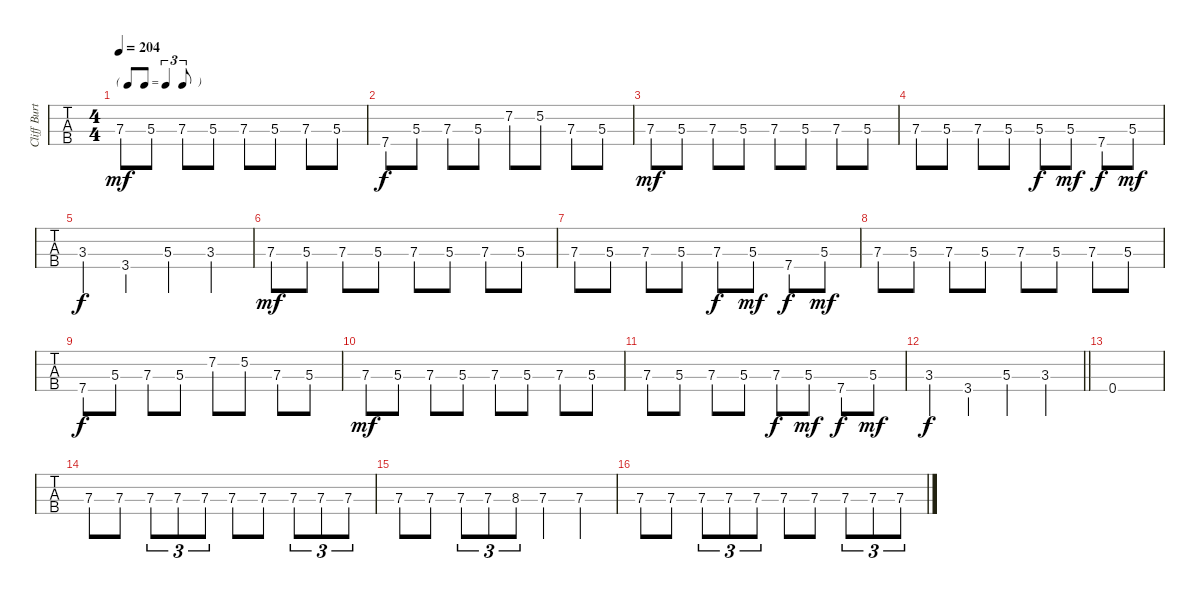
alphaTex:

\track ("Cliff Burton/Jason Newsted" "Cliff Burt") {instrument electricbassfinger}
\staff {tabs}
\tuning (G2 D2 A1 E1) {hide}
\ts (4 4)
\tf triplet8th
\tempo 204
\clef f4
\ks c
7.3.8{dy mf} 5.3.8 7.3.8 5.3.8 7.3.8 5.3.8 7.3.8 5.3.8 |
7.4.8{dy f} 5.3.8 7.3.8 5.3.8 7.2.8 5.2.8 7.3.8 5.3.8 |
7.3.8{dy mf} 5.3.8 7.3.8 5.3.8 7.3.8 5.3.8 7.3.8 5.3.8 |
7.3.8 5.3.8 7.3.8 5.3.8 5.3.8{dy f} 5.3.8{dy mf} 7.4.8{dy f} 5.3.8{dy mf} |
3.3.4{dy f} 3.4.4 5.3.4 3.3.4 |
7.3.8{dy mf} 5.3.8 7.3.8 5.3.8 7.3.8 5.3.8 7.3.8 5.3.8 |
7.3.8 5.3.8 7.3.8 5.3.8 7.3.8{dy f} 5.3.8{dy mf} 7.4.8{dy f} 5.3.8{dy mf} |
7.3.8 5.3.8 7.3.8 5.3.8 7.3.8 5.3.8 7.3.8 5.3.8 |
7.4.8{dy f} 5.3.8 7.3.8 5.3.8 7.2.8 5.2.8 7.3.8 5.3.8 |
7.3.8{dy mf} 5.3.8 7.3.8 5.3.8 7.3.8 5.3.8 7.3.8 5.3.8 |
7.3.8 5.3.8 7.3.8 5.3.8 7.3.8{dy f} 5.3.8{dy mf} 7.4.8{dy f} 5.3.8{dy mf} |
\barLineRight lightlight
3.3.4{dy f} 3.4.4 5.3.4 3.3.4 |
0.4.1 |
7.3.8 7.3.8 7.3.8{tu (3 2)} 7.3.8{tu (3 2)} 7.3.8{tu (3 2)} 7.3.8 7.3.8 7.3.8{tu (3 2)} 7.3.8{tu (3 2)} 7.3.8{tu (3 2)} |
7.3.8 7.3.8 7.3.8{tu (3 2)} 7.3.8{tu (3 2)} 8.3.8{tu (3 2)} 7.3.4 7.3.4 |
7.3.8 7.3.8 7.3.8{tu (3 2)} 7.3.8{tu (3 2)} 7.3.8{tu (3 2)} 7.3.8 7.3.8 7.3.8{tu (3 2)} 7.3.8{tu (3 2)} 7.3.8{tu (3 2)}
